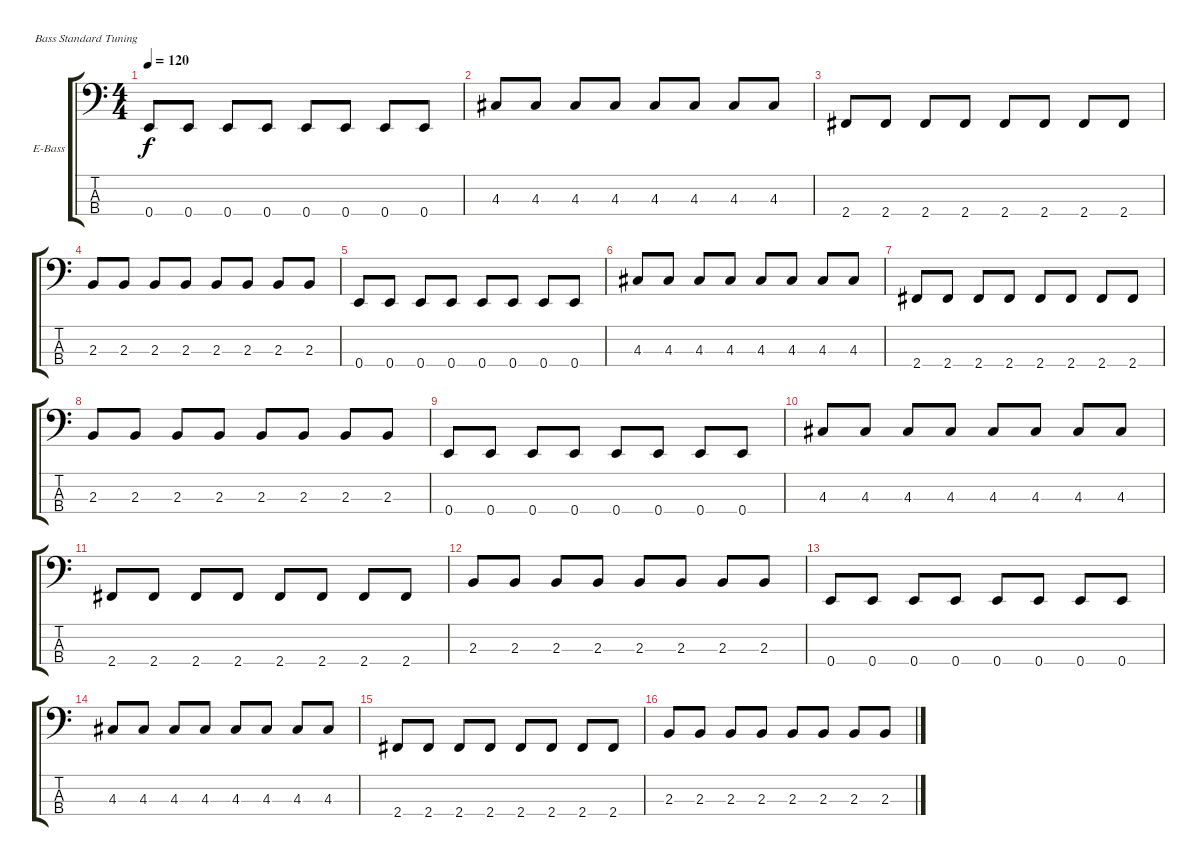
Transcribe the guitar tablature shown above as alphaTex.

\defaultSystemsLayout 4
\bracketExtendMode groupsimilarinstruments
\firstSystemTrackNameOrientation horizontal
\otherSystemsTrackNameOrientation horizontal
\track ("Bass" "E-Bass") {instrument electricbassfinger}
\staff {score tabs}
\tuning (G2 D2 A1 E1)
\ts (4 4)
\tempo 120
\clef f4
\ks c
0.4.8{dy f} 0.4.8 0.4.8 0.4.8 0.4.8 0.4.8 0.4.8 0.4.8 |
4.3.8 4.3.8 4.3.8 4.3.8 4.3.8 4.3.8 4.3.8 4.3.8 |
2.4.8 2.4.8 2.4.8 2.4.8 2.4.8 2.4.8 2.4.8 2.4.8 |
2.3.8 2.3.8 2.3.8 2.3.8 2.3.8 2.3.8 2.3.8 2.3.8 |
0.4.8 0.4.8 0.4.8 0.4.8 0.4.8 0.4.8 0.4.8 0.4.8 |
4.3.8 4.3.8 4.3.8 4.3.8 4.3.8 4.3.8 4.3.8 4.3.8 |
2.4.8 2.4.8 2.4.8 2.4.8 2.4.8 2.4.8 2.4.8 2.4.8 |
2.3.8 2.3.8 2.3.8 2.3.8 2.3.8 2.3.8 2.3.8 2.3.8 |
0.4.8 0.4.8 0.4.8 0.4.8 0.4.8 0.4.8 0.4.8 0.4.8 |
4.3.8 4.3.8 4.3.8 4.3.8 4.3.8 4.3.8 4.3.8 4.3.8 |
2.4.8 2.4.8 2.4.8 2.4.8 2.4.8 2.4.8 2.4.8 2.4.8 |
2.3.8 2.3.8 2.3.8 2.3.8 2.3.8 2.3.8 2.3.8 2.3.8 |
0.4.8 0.4.8 0.4.8 0.4.8 0.4.8 0.4.8 0.4.8 0.4.8 |
4.3.8 4.3.8 4.3.8 4.3.8 4.3.8 4.3.8 4.3.8 4.3.8 |
2.4.8 2.4.8 2.4.8 2.4.8 2.4.8 2.4.8 2.4.8 2.4.8 |
2.3.8 2.3.8 2.3.8 2.3.8 2.3.8 2.3.8 2.3.8 2.3.8
